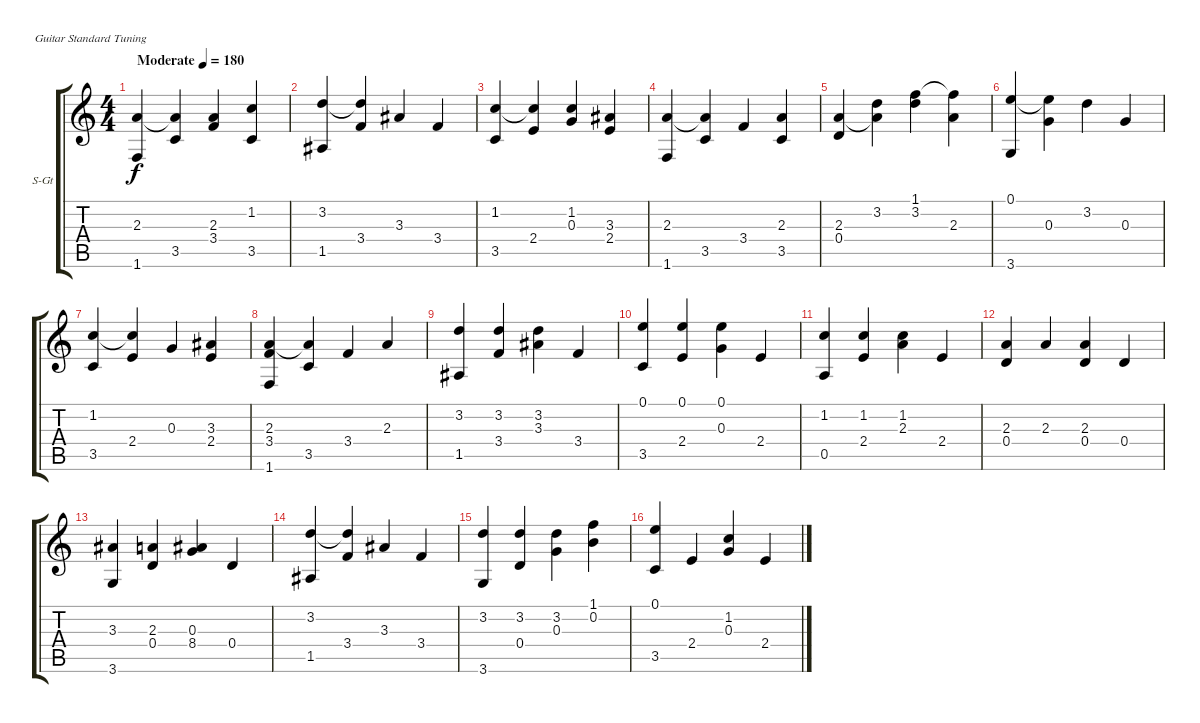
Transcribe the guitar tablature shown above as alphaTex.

\bracketExtendMode groupsimilarinstruments
\firstSystemTrackNameOrientation horizontal
\otherSystemsTrackNameOrientation horizontal
\track ("Track 1" "S-Gt") {instrument acousticguitarsteel}
\staff {score tabs}
\tuning (E4 B3 G3 D3 A2 E2)
\ts (4 4)
\beaming (8 2 2 2 2)
\tempo (180 "Moderate")
\clef g2
\ks c
(2.3 1.6).4{dy f instrument acousticguitarsteel} (2.3{t} 3.5).4 (2.3 3.4).4 (1.2 3.5).4 |
(3.2 1.5).4 (3.2{t} 3.4).4 3.3.4 3.4.4 |
(1.2 3.5).4 (1.2{t} 2.4).4 (1.2 0.3).4 (3.3 2.4).4 |
(2.3 1.6).4 (2.3{t} 3.5).4 3.4.4 (2.3 3.5).4 |
(2.3 0.4).4 (3.2 2.3{t}).4 (1.1 3.2).4 (1.1{t} 2.3).4 |
(0.1 3.6).4 (0.1{t} 0.3).4 3.2.4 0.3.4 |
(1.2 3.5).4 (1.2{t} 2.4).4 0.3.4 (3.3 2.4).4 |
(2.3 3.4 1.6).4 (2.3{t} 3.5).4 3.4.4 2.3.4 |
(3.2 1.5).4 (3.2 3.4).4 (3.2 3.3).4 3.4.4 |
(0.1 3.5).4 (0.1 2.4).4 (0.1 0.3).4 2.4.4 |
(1.2 0.5).4 (1.2 2.4).4 (1.2 2.3).4 2.4.4 |
(2.3 0.4).4 2.3.4 (2.3 0.4).4 0.4.4 |
(3.3 3.6).4 (2.3 0.4).4 (0.3 8.4).4 0.4.4 |
(3.2 1.5).4 (3.2{t} 3.4).4 3.3.4 3.4.4 |
(3.2 3.6).4 (3.2 0.4).4 (3.2 0.3).4 (1.1 0.2).4 |
(0.1 3.5).4 2.4.4 (1.2 0.3).4 2.4.4
